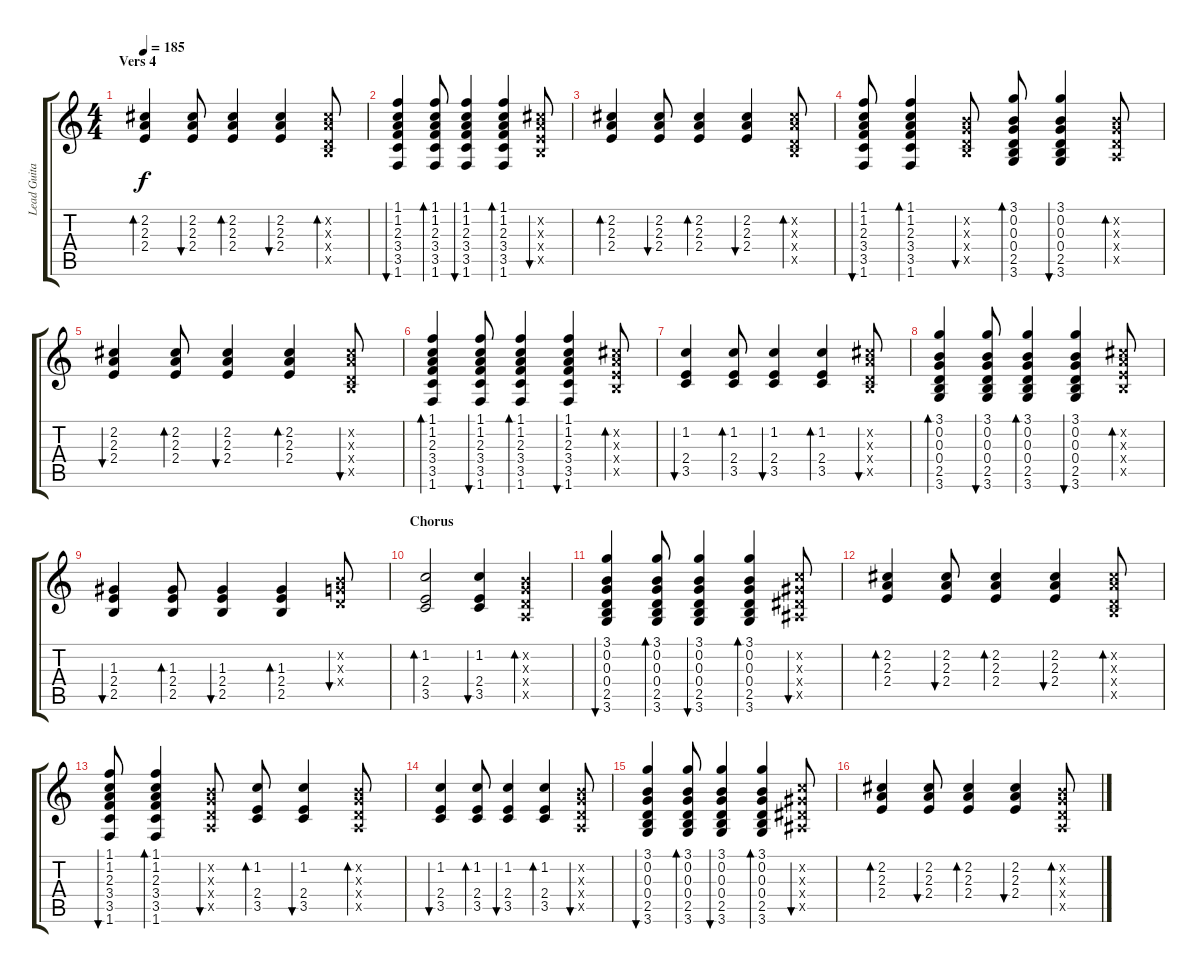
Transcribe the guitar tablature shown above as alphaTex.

\track ("Lead Guitar - " "Lead Guita") {instrument acousticguitarsteel}
\staff {score tabs}
\tuning (E4 B3 G3 D3 A2 E2) {hide}
\ts (4 4)
\section ("" "Vers 4")
\tempo 185
\clef g2
\ks c
(2.2 2.3 2.4).4{bd 60 dy f} (2.2 2.3 2.4).8{bu 60} (2.2 2.3 2.4).4{bd 60} (2.2 2.3 2.4).4{bu 60} (2.2{x} 2.3{x} 0.4{x} 2.5{x}).8{bd 60} |
(1.1 1.2 2.3 3.4 3.5 1.6).4{bu 60} (1.1 1.2 2.3 3.4 3.5 1.6).8{bd 60} (1.1 1.2 2.3 3.4 3.5 1.6).4{bu 60} (1.1 1.2 2.3 3.4 3.5 1.6).4{bd 60} (2.2{x} 2.3{x} 2.4{x} 2.5{x}).8{bu 60} |
(2.2 2.3 2.4).4{bd 60} (2.2 2.3 2.4).8{bu 60} (2.2 2.3 2.4).4{bd 60} (2.2 2.3 2.4).4{bu 60} (2.2{x} 2.3{x} 0.4{x} 2.5{x}).8{bd 60} |
(1.1 1.2 2.3 3.4 3.5 1.6).8{bu 60} (1.1 1.2 2.3 3.4 3.5 1.6).4{bd 60} (0.2{x} 0.3{x} 0.4{x} 2.5{x}).8{bu 60} (3.1 0.2 0.3 0.4 2.5 3.6).8{bd 60} (3.1 0.2 0.3 0.4 2.5 3.6).4{bu 60} (0.2{x} 0.3{x} 0.4{x} 0.5{x}).8{bd 60} |
(2.2 2.3 2.4).4{bu 60} (2.2 2.3 2.4).8{bd 60} (2.2 2.3 2.4).4{bu 60} (2.2 2.3 2.4).4{bd 60} (2.2{x} 2.3{x} 0.4{x} 2.5{x}).8{bu 60} |
(1.1 1.2 2.3 3.4 3.5 1.6).4{bd 60} (1.1 1.2 2.3 3.4 3.5 1.6).8{bu 60} (1.1 1.2 2.3 3.4 3.5 1.6).4{bd 60} (1.1 1.2 2.3 3.4 3.5 1.6).4{bu 60} (2.2{x} 2.3{x} 2.4{x} 2.5{x}).8{bd 60} |
(1.2 2.4 3.5).4{bu 60} (1.2 2.4 3.5).8{bd 60} (1.2 2.4 3.5).4{bu 60} (1.2 2.4 3.5).4{bd 60} (2.2{x} 2.3{x} 0.4{x} 2.5{x}).8{bu 60} |
(3.1 0.2 0.3 0.4 2.5 3.6).4{bd 60} (3.1 0.2 0.3 0.4 2.5 3.6).8{bu 60} (3.1 0.2 0.3 0.4 2.5 3.6).4{bd 60} (3.1 0.2 0.3 0.4 2.5 3.6).4{bu 60} (2.2{x} 2.3{x} 2.4{x} 2.5{x}).8{bd 60} |
(1.3 2.4 2.5).4{bu 60} (1.3 2.4 2.5).8{bd 60} (1.3 2.4 2.5).4{bu 60} (1.3 2.4 2.5).4{bd 60} (0.2{x} 0.3{x} 0.4{x}).8{bu 60} |
\section ("" "Chorus")
(1.2 2.4 3.5).2{bd 60} (1.2 2.4 3.5).4{bu 60} (0.2{x} 0.3{x} 0.4{x} 0.5{x}).4{bd 60} |
(3.1 0.2 0.3 0.4 2.5 3.6).4{bu 60} (3.1 0.2 0.3 0.4 2.5 3.6).8{bd 60} (3.1 0.2 0.3 0.4 2.5 3.6).4{bu 60} (3.1 0.2 0.3 0.4 2.5 3.6).4{bd 60} (1.2{x} 1.3{x} 1.4{x} 1.5{x}).8{bu 60} |
(2.2 2.3 2.4).4{bd 60} (2.2 2.3 2.4).8{bu 60} (2.2 2.3 2.4).4{bd 60} (2.2 2.3 2.4).4{bu 60} (2.2{x} 2.3{x} 0.4{x} 2.5{x}).8{bd 60} |
(1.1 1.2 2.3 3.4 3.5 1.6).8{bu 60} (1.1 1.2 2.3 3.4 3.5 1.6).4{bd 60} (0.2{x} 0.3{x} 0.4{x} 0.5{x}).8{bu 60} (1.2 2.4 3.5).8{bd 60} (1.2 2.4 3.5).4{bu 60} (0.2{x} 0.3{x} 0.4{x} 0.5{x}).8{bd 60} |
(1.2 2.4 3.5).4{bu 60} (1.2 2.4 3.5).8{bd 60} (1.2 2.4 3.5).4{bu 60} (1.2 2.4 3.5).4{bd 60} (0.2{x} 0.3{x} 0.4{x} 0.5{x}).8{bu 60} |
(3.1 0.2 0.3 0.4 2.5 3.6).4{bu 60} (3.1 0.2 0.3 0.4 2.5 3.6).8{bd 60} (3.1 0.2 0.3 0.4 2.5 3.6).4{bu 60} (3.1 0.2 0.3 0.4 2.5 3.6).4{bd 60} (1.2{x} 1.3{x} 1.4{x} 1.5{x}).8{bu 60} |
(2.2 2.3 2.4).4{bd 60} (2.2 2.3 2.4).8{bu 60} (2.2 2.3 2.4).4{bd 60} (2.2 2.3 2.4).4{bu 60} (0.2{x} 0.3{x} 0.4{x} 0.5{x}).8{bd 60}
